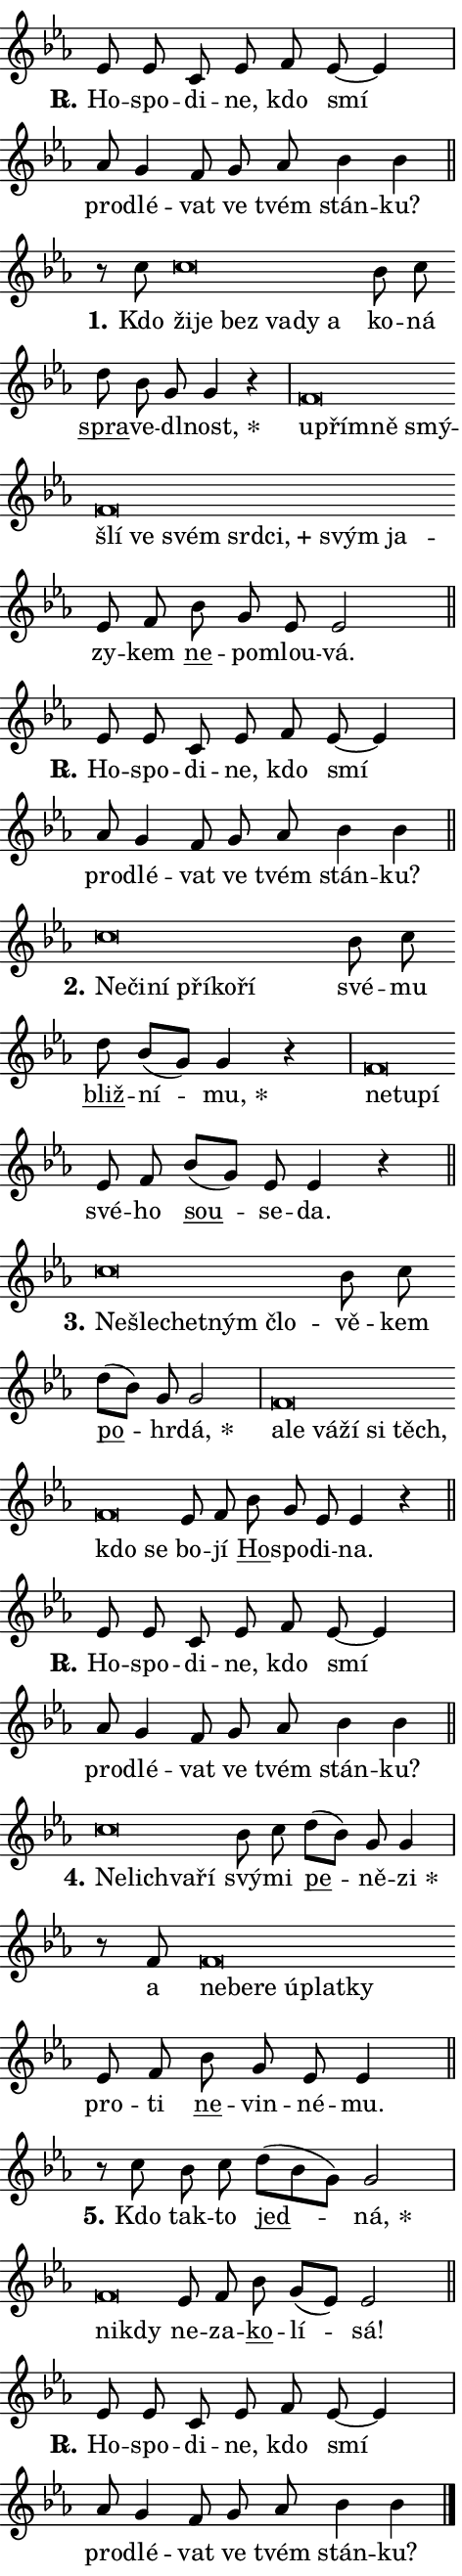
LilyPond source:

\version "2.24.0"
\header { tagline = "" }
\paper {
  indent = 0\cm
  top-margin = 0\cm
  right-margin = 0.13\cm % to fit lyric hyphens
  bottom-margin = 0\cm
  left-margin = 0\cm
  paper-width = 8\cm
  page-breaking = #ly:one-page-breaking
  system-system-spacing.basic-distance = #11
  score-system-spacing.basic-distance = #11
  ragged-last = ##f
}


%% Author: Thomas Morley
%% https://lists.gnu.org/archive/html/lilypond-user/2020-05/msg00002.html
#(define (line-position grob)
"Returns position of @var[grob} in current system:
   @code{'start}, if at first time-step
   @code{'end}, if at last time-step
   @code{'middle} otherwise
"
  (let* ((col (ly:item-get-column grob))
         (ln (ly:grob-object col 'left-neighbor))
         (rn (ly:grob-object col 'right-neighbor))
         (col-to-check-left (if (ly:grob? ln) ln col))
         (col-to-check-right (if (ly:grob? rn) rn col))
         (break-dir-left
           (and
             (ly:grob-property col-to-check-left 'non-musical #f)
             (ly:item-break-dir col-to-check-left)))
         (break-dir-right
           (and
             (ly:grob-property col-to-check-right 'non-musical #f)
             (ly:item-break-dir col-to-check-right))))
        (cond ((eqv? 1 break-dir-left) 'start)
              ((eqv? -1 break-dir-right) 'end)
              (else 'middle))))

#(define (tranparent-at-line-position vctor)
  (lambda (grob)
  "Relying on @code{line-position} select the relevant enry from @var{vctor}.
Used to determine transparency,"
    (case (line-position grob)
      ((end) (not (vector-ref vctor 0)))
      ((middle) (not (vector-ref vctor 1)))
      ((start) (not (vector-ref vctor 2))))))

noteHeadBreakVisibility =
#(define-music-function (break-visibility)(vector?)
"Makes @code{NoteHead}s transparent relying on @var{break-visibility}"
#{
  \override NoteHead.transparent =
    #(tranparent-at-line-position break-visibility)
#})

#(define delete-ledgers-for-transparent-note-heads
  (lambda (grob)
    "Reads whether a @code{NoteHead} is transparent.
If so this @code{NoteHead} is removed from @code{'note-heads} from
@var{grob}, which is supposed to be @code{LedgerLineSpanner}.
As a result ledgers are not printed for this @code{NoteHead}"
    (let* ((nhds-array (ly:grob-object grob 'note-heads))
           (nhds-list
             (if (ly:grob-array? nhds-array)
                 (ly:grob-array->list nhds-array)
                 '()))
           ;; Relies on the transparent-property being done before
           ;; Staff.LedgerLineSpanner.after-line-breaking is executed.
           ;; This is fragile ...
           (to-keep
             (remove
               (lambda (nhd)
                 (ly:grob-property nhd 'transparent #f))
               nhds-list)))
      ;; TODO find a better method to iterate over grob-arrays, similiar
      ;; to filter/remove etc for lists
      ;; For now rebuilt from scratch
      (set! (ly:grob-object grob 'note-heads)  '())
      (for-each
        (lambda (nhd)
          (ly:pointer-group-interface::add-grob grob 'note-heads nhd))
        to-keep))))

squashNotes = {
  \override NoteHead.X-extent = #'(-0.2 . 0.2)
  \override NoteHead.Y-extent = #'(-0.75 . 0)
  \override NoteHead.stencil =
    #(lambda (grob)
       (let ((pos (ly:grob-property grob 'staff-position)))
         (begin
           (if (< pos -7) (display "ERROR: Lower brevis then expected\n") (display ""))
           (if (<= pos -6) ly:text-interface::print ly:note-head::print))))
}
unSquashNotes = {
  \revert NoteHead.X-extent
  \revert NoteHead.Y-extent
  \revert NoteHead.stencil
}

hideNotes = \noteHeadBreakVisibility #begin-of-line-visible
unHideNotes = \noteHeadBreakVisibility #all-visible

% work-around for resetting accidentals
% https://lilypond.org/doc/v2.23/Documentation/notation/displaying-rhythms#unmetered-music
cadenzaMeasure = {
  \cadenzaOff
  \partial 1024 s1024
  \cadenzaOn
}

#(define-markup-command (accent layout props text) (markup?)
  "Underline accented syllable"
  (interpret-markup layout props
    #{\markup \override #'(offset . 4.3) \underline { #text }#}))

responsum = \markup \concat {
  "R" \hspace #-1.05 \path #0.1 #'((moveto 0 0.07) (lineto 0.9 0.8)) \hspace #0.05 "."
}

spaceSize = #0.6828661417322834 % exact space size for TeX Gyre Schola

\layout {
  \context {
    \Staff
    \remove "Time_signature_engraver"
    \override LedgerLineSpanner.after-line-breaking = #delete-ledgers-for-transparent-note-heads
  }
  \context {
    \Lyrics {
      \override LyricSpace.minimum-distance = \spaceSize
      \override LyricText.font-name = #"TeX Gyre Schola"
      \override LyricText.font-size = 1
      \override StanzaNumber.font-name = #"TeX Gyre Schola Bold"
      \override StanzaNumber.font-size = 1
    }
  }
  \context {
    \Score 
    \override NoteHead.text =
      #(lambda (grob) 
        (let ((pos (ly:grob-property grob 'staff-position)))
          #{\markup {
            \combine
              \halign #-0.55 \raise #(if (= pos -6) 0 0.5) \override #'(thickness . 2) \draw-line #'(3.2 . 0)
              \musicglyph "noteheads.sM1"
          }#}))
  }
}

% magnetic-lyrics.ily
%
%   written by
%     Jean Abou Samra <jean@abou-samra.fr>
%     Werner Lemberg <wl@gnu.org>
%
%   adapted by
%     Jiri Hon <jiri.hon@gmail.com>
%
% Version 2022-Apr-15

% https://www.mail-archive.com/lilypond-user@gnu.org/msg149350.html

#(define (Left_hyphen_pointer_engraver context)
   "Collect syllable-hyphen-syllable occurrences in lyrics and store
them in properties.  This engraver only looks to the left.  For
example, if the lyrics input is @code{foo -- bar}, it does the
following.

@itemize @bullet
@item
Set the @code{text} property of the @code{LyricHyphen} grob between
@q{foo} and @q{bar} to @code{foo}.

@item
Set the @code{left-hyphen} property of the @code{LyricText} grob with
text @q{foo} to the @code{LyricHyphen} grob between @q{foo} and
@q{bar}.
@end itemize

Use this auxiliary engraver in combination with the
@code{lyric-@/text::@/apply-@/magnetic-@/offset!} hook."
   (let ((hyphen #f)
         (text #f))
     (make-engraver
      (acknowledgers
       ((lyric-syllable-interface engraver grob source-engraver)
        (set! text grob)))
      (end-acknowledgers
       ((lyric-hyphen-interface engraver grob source-engraver)
        ;(when (not (grob::has-interface grob 'lyric-space-interface))
          (set! hyphen grob)));)
      ((stop-translation-timestep engraver)
       (when (and text hyphen)
         (ly:grob-set-object! text 'left-hyphen hyphen))
       (set! text #f)
       (set! hyphen #f)))))

#(define (lyric-text::apply-magnetic-offset! grob)
   "If the space between two syllables is less than the value in
property @code{LyricText@/.details@/.squash-threshold}, move the right
syllable to the left so that it gets concatenated with the left
syllable.

Use this function as a hook for
@code{LyricText@/.after-@/line-@/breaking} if the
@code{Left_@/hyphen_@/pointer_@/engraver} is active."
   (let ((hyphen (ly:grob-object grob 'left-hyphen #f)))
     (when hyphen
       (let ((left-text (ly:spanner-bound hyphen LEFT)))
         (when (grob::has-interface left-text 'lyric-syllable-interface)
           (let* ((common (ly:grob-common-refpoint grob left-text X))
                  (this-x-ext (ly:grob-extent grob common X))
                  (left-x-ext
                   (begin
                     ;; Trigger magnetism for left-text.
                     (ly:grob-property left-text 'after-line-breaking)
                     (ly:grob-extent left-text common X)))
                  ;; `delta` is the gap width between two syllables.
                  (delta (- (interval-start this-x-ext)
                            (interval-end left-x-ext)))
                  (details (ly:grob-property grob 'details))
                  (threshold (assoc-get 'squash-threshold details 0.2)))
             (when (< delta threshold)
               (let* (;; We have to manipulate the input text so that
                      ;; ligatures crossing syllable boundaries are not
                      ;; disabled.  For languages based on the Latin
                      ;; script this is essentially a beautification.
                      ;; However, for non-Western scripts it can be a
                      ;; necessity.
                      (lt (ly:grob-property left-text 'text))
                      (rt (ly:grob-property grob 'text))
                      (is-space (grob::has-interface hyphen 'lyric-space-interface))
                      (space (if is-space " " ""))
                      (extra-delta (if is-space spaceSize 0))
                      ;; Append new syllable.
                      (ltrt-space (if (and (string? lt) (string? rt))
                                (string-append lt space rt)
                                (make-concat-markup (list lt space rt))))
                      ;; Right-align `ltrt` to the right side.
                      (ltrt-space-markup (grob-interpret-markup
                               grob
                               (make-translate-markup
                                (cons (interval-length this-x-ext) 0)
                                (make-right-align-markup ltrt-space)))))
                 (begin
                   ;; Don't print `left-text`.
                   (ly:grob-set-property! left-text 'stencil #f)
                   ;; Set text and stencil (which holds all collected
                   ;; syllables so far) and shift it to the left.
                   (ly:grob-set-property! grob 'text ltrt-space)
                   (ly:grob-set-property! grob 'stencil ltrt-space-markup)
                   (ly:grob-translate-axis! grob (- (- delta extra-delta)) X))))))))))


#(define (lyric-hyphen::displace-bounds-first grob)
   ;; Make very sure this callback isn't triggered too early.
   (let ((left (ly:spanner-bound grob LEFT))
         (right (ly:spanner-bound grob RIGHT)))
     (ly:grob-property left 'after-line-breaking)
     (ly:grob-property right 'after-line-breaking)
     (ly:lyric-hyphen::print grob)))

squashThreshold = #0.4

\layout {
  \context {
    \Lyrics
    \consists #Left_hyphen_pointer_engraver
    \override LyricText.after-line-breaking =
      #lyric-text::apply-magnetic-offset!
    \override LyricHyphen.stencil = #lyric-hyphen::displace-bounds-first
    \override LyricText.details.squash-threshold = \squashThreshold
    \override LyricHyphen.minimum-distance = 0
    \override LyricHyphen.minimum-length = \squashThreshold
  }
}

squashText = \override LyricText.details.squash-threshold = 9999
unSquashText = \override LyricText.details.squash-threshold = \squashThreshold

leftText = \override LyricText.self-alignment-X = #LEFT
unLeftText = \revert LyricText.self-alignment-X

starOffset = #(lambda (grob) 
                (let ((x_offset (ly:self-alignment-interface::aligned-on-x-parent grob)))
                  (if (= x_offset 0) 0 (+ x_offset 1.2))))

star = #(define-music-function (syllable)(string?)
"Append star separator at the end of a syllable"
#{
  \once \override LyricText.X-offset = #starOffset
  \lyricmode { \markup {
    #syllable
    \override #'((font-name . "TeX Gyre Schola Bold")) \hspace #0.2 \lower #0.65 \larger "*"
  } }
#})

starAccent = #(define-music-function (syllable)(string?)
"Append star separator at the end of a syllable and make accent"
#{
  \once \override LyricText.X-offset = #starOffset
  \lyricmode { \markup {
    \accent #syllable
    \override #'((font-name . "TeX Gyre Schola Bold")) \hspace #0.2 \lower #0.65 \larger "*"
  } }
#})

breath = #(define-music-function (syllable)(string?)
"Append breathing indicator at the end of a syllable"
#{
  \lyricmode { \markup { #syllable "+" } }
#})

optionalBreath = #(define-music-function (syllable)(string?)
"Append optional breathing indicator at the end of a syllable"
#{
  \lyricmode { \markup { #syllable "(+)" } }
#})


\score {
    <<
        \new Voice = "melody" { \cadenzaOn \key es \major \relative { es'8 es c es f es~ es4 \cadenzaMeasure \bar "|" as8 g4 f8 g as bes4 bes \cadenzaMeasure \bar "||" \break } }
        \new Lyrics \lyricsto "melody" { \lyricmode { \set stanza = \responsum
Ho -- spo -- di -- ne, kdo smí pro -- dlé -- vat ve tvém stán -- ku? } }
    >>
    \layout {}
}

\score {
    <<
        \new Voice = "melody" { \cadenzaOn \key es \major \relative { r8 c''8 \squashNotes c\breve*1/16 \hideNotes \breve*1/16 \bar "" \breve*1/16 \bar "" \breve*1/16 \bar "" \breve*1/16 \breve*1/16 \bar "" \unHideNotes \unSquashNotes bes8 c \bar "" d bes g g4 r \cadenzaMeasure \bar "|" \squashNotes f\breve*1/16 \hideNotes \breve*1/16 \bar "" \breve*1/16 \bar "" \breve*1/16 \bar "" \breve*1/16 \bar "" \breve*1/16 \bar "" \breve*1/16 \bar "" \breve*1/16 \bar "" \breve*1/16 \bar "" \breve*1/16 \breve*1/16 \bar "" \unHideNotes \unSquashNotes es8 f \bar "" bes g es es2 \cadenzaMeasure \bar "||" \break } }
        \new Lyrics \lyricsto "melody" { \lyricmode { \set stanza = "1."
Kdo \leftText ži -- \squashText je bez va -- dy a \unLeftText \unSquashText ko -- ná \markup \accent spra -- ve -- dl -- \star nost, \leftText u -- \squashText přím -- ně smý -- šlí ve svém srd -- \breath "ci," svým ja -- \unLeftText \unSquashText zy -- kem \markup \accent ne -- po -- mlou -- vá. } }
    >>
    \layout {}
}

\score {
    <<
        \new Voice = "melody" { \cadenzaOn \key es \major \relative { es'8 es c es f es~ es4 \cadenzaMeasure \bar "|" as8 g4 f8 g as bes4 bes \cadenzaMeasure \bar "||" \break } }
        \new Lyrics \lyricsto "melody" { \lyricmode { \set stanza = \responsum
Ho -- spo -- di -- ne, kdo smí pro -- dlé -- vat ve tvém stán -- ku? } }
    >>
    \layout {}
}

\score {
    <<
        \new Voice = "melody" { \cadenzaOn \key es \major \relative { \squashNotes c''\breve*1/16 \hideNotes \breve*1/16 \bar "" \breve*1/16 \bar "" \breve*1/16 \bar "" \breve*1/16 \breve*1/16 \bar "" \unHideNotes \unSquashNotes bes8 c \bar "" d bes[( g)] g4 r \cadenzaMeasure \bar "|" \squashNotes f\breve*1/16 \hideNotes \breve*1/16 \breve*1/16 \bar "" \unHideNotes \unSquashNotes es8 f \bar "" bes[( g)] es es4 r \cadenzaMeasure \bar "||" \break } }
        \new Lyrics \lyricsto "melody" { \lyricmode { \set stanza = "2."
\leftText Ne -- \squashText či -- ní pří -- ko -- ří \unLeftText \unSquashText své -- mu \markup \accent bliž -- ní -- \star mu, \leftText ne -- \squashText tu -- pí \unLeftText \unSquashText své -- ho \markup \accent sou -- se -- da. } }
    >>
    \layout {}
}

\score {
    <<
        \new Voice = "melody" { \cadenzaOn \key es \major \relative { \squashNotes c''\breve*1/16 \hideNotes \breve*1/16 \bar "" \breve*1/16 \bar "" \breve*1/16 \breve*1/16 \bar "" \unHideNotes \unSquashNotes bes8 c \bar "" d[( bes)] g g2 \cadenzaMeasure \bar "|" \squashNotes f\breve*1/16 \hideNotes \breve*1/16 \bar "" \breve*1/16 \bar "" \breve*1/16 \bar "" \breve*1/16 \bar "" \breve*1/16 \bar "" \breve*1/16 \breve*1/16 \bar "" \unHideNotes \unSquashNotes es8 f \bar "" bes g es es4 r \cadenzaMeasure \bar "||" \break } }
        \new Lyrics \lyricsto "melody" { \lyricmode { \set stanza = "3."
\leftText Ne -- \squashText šle -- chet -- ným člo -- \unLeftText \unSquashText vě -- kem \markup \accent po -- hr -- \star dá, \leftText a -- \squashText le vá -- ží si těch, kdo se \unLeftText \unSquashText bo -- jí \markup \accent Ho -- spo -- di -- na. } }
    >>
    \layout {}
}

\score {
    <<
        \new Voice = "melody" { \cadenzaOn \key es \major \relative { es'8 es c es f es~ es4 \cadenzaMeasure \bar "|" as8 g4 f8 g as bes4 bes \cadenzaMeasure \bar "||" \break } }
        \new Lyrics \lyricsto "melody" { \lyricmode { \set stanza = \responsum
Ho -- spo -- di -- ne, kdo smí pro -- dlé -- vat ve tvém stán -- ku? } }
    >>
    \layout {}
}

\score {
    <<
        \new Voice = "melody" { \cadenzaOn \key es \major \relative { \squashNotes c''\breve*1/16 \hideNotes \breve*1/16 \breve*1/16 \bar "" \unHideNotes \unSquashNotes bes8 c \bar "" d[( bes)] g g4 \cadenzaMeasure \bar "|" r8 f8 \squashNotes f\breve*1/16 \hideNotes \breve*1/16 \bar "" \breve*1/16 \bar "" \breve*1/16 \bar "" \breve*1/16 \breve*1/16 \bar "" \unHideNotes \unSquashNotes es8 f \bar "" bes g es es4 \cadenzaMeasure \bar "||" \break } }
        \new Lyrics \lyricsto "melody" { \lyricmode { \set stanza = "4."
\leftText Ne -- \squashText lichva -- ří \unLeftText \unSquashText svý -- mi \markup \accent pe -- ně -- \star zi a \leftText ne -- \squashText be -- re ú -- plat -- ky \unLeftText \unSquashText pro -- ti \markup \accent ne -- vin -- né -- mu. } }
    >>
    \layout {}
}

\score {
    <<
        \new Voice = "melody" { \cadenzaOn \key es \major \relative { r8 c''8 bes8 c \bar "" d[( bes g)] g2 \cadenzaMeasure \bar "|" \squashNotes f\breve*1/16 \hideNotes \breve*1/16 \bar "" \unHideNotes \unSquashNotes es8 f \bar "" bes g[( es)] es2 \cadenzaMeasure \bar "||" \break } }
        \new Lyrics \lyricsto "melody" { \lyricmode { \set stanza = "5."
Kdo tak -- to \markup \accent jed -- \star ná, \leftText ni -- \squashText kdy \unLeftText \unSquashText ne -- za -- \markup \accent ko -- lí -- sá! } }
    >>
    \layout {}
}

\score {
    <<
        \new Voice = "melody" { \cadenzaOn \key es \major \relative { es'8 es c es f es~ es4 \cadenzaMeasure \bar "|" as8 g4 f8 g as bes4 bes \cadenzaMeasure \bar "||" \break } \bar "|." }
        \new Lyrics \lyricsto "melody" { \lyricmode { \set stanza = \responsum
Ho -- spo -- di -- ne, kdo smí pro -- dlé -- vat ve tvém stán -- ku? } }
    >>
    \layout {}
}
